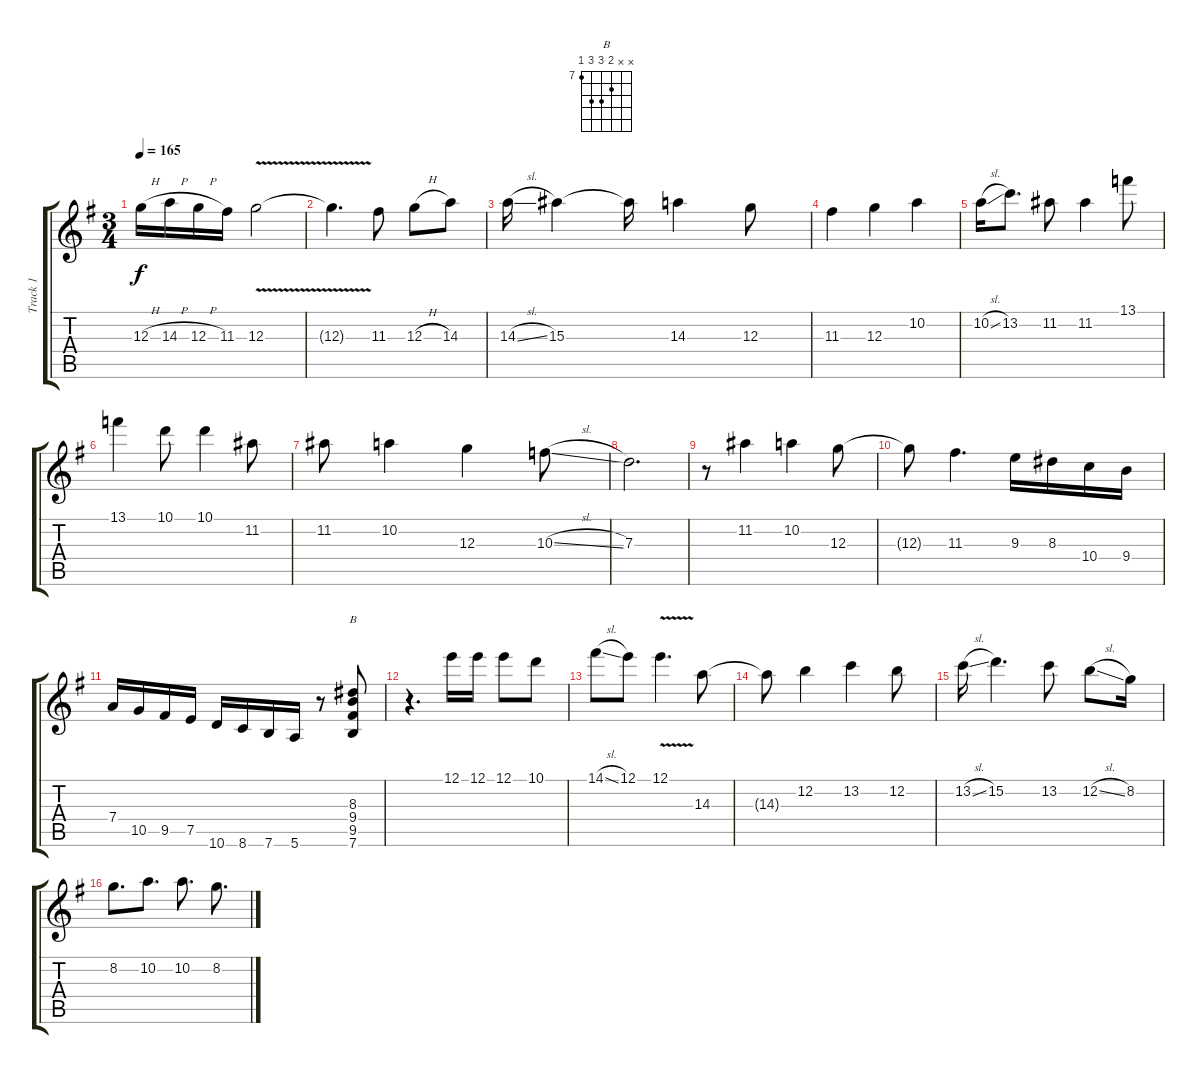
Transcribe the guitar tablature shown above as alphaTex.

\track ("Track 1" "Track 1") {instrument electricguitarjazz}
\staff {score tabs}
\tuning (E4 B3 G3 D3 A2 E2) {hide}
\chord ("B" x x 8 9 9 7) {firstfret 7}
\ts (3 4)
\tempo 165
\clef g2
\ks g
12.3{h}.16{dy f} 14.3{h}.16 12.3{h}.16 11.3.16 12.3{v}.2 |
12.3{t}.4{d} 11.3.8 12.3{h}.8 14.3.8 |
14.3{sl}.16 15.3.4 15.3{t}.16 14.3.4 12.3.8 |
11.3.4 12.3.4 10.2.4 |
10.2{sl}.16 13.2.8{d} 11.2.8 11.2.4 13.1.8 |
13.1.4 10.1.8 10.1.4 11.2.8 |
11.2.8 10.2.4 12.3.4 10.3{sl}.8 |
7.3.2{d} |
r.8 11.2.4 10.2.4 12.3.8 |
12.3{t}.8 11.3.4{d} 9.3.16 8.3.16 10.4.16 9.4.16 |
7.4.16 10.5.16 9.5.16 7.5.16 10.6.16 8.6.16 7.6.16 5.6.16 r.8 (8.3 9.4 9.5 7.6).8{ch "B"} |
r.4{d} 12.1.16 12.1.16 12.1.8 10.1.8 |
14.1{sl}.8 12.1.8 12.1{v}.4{d} 14.3.8 |
14.3{t}.8 12.2.4 13.2.4 12.2.8 |
13.2{sl}.16 15.2.4{d} 13.2.8 12.2{sl}.8 8.2.16 |
8.2.8{d} 10.2.8{d} 10.2.8{d} 8.2.8{d}
